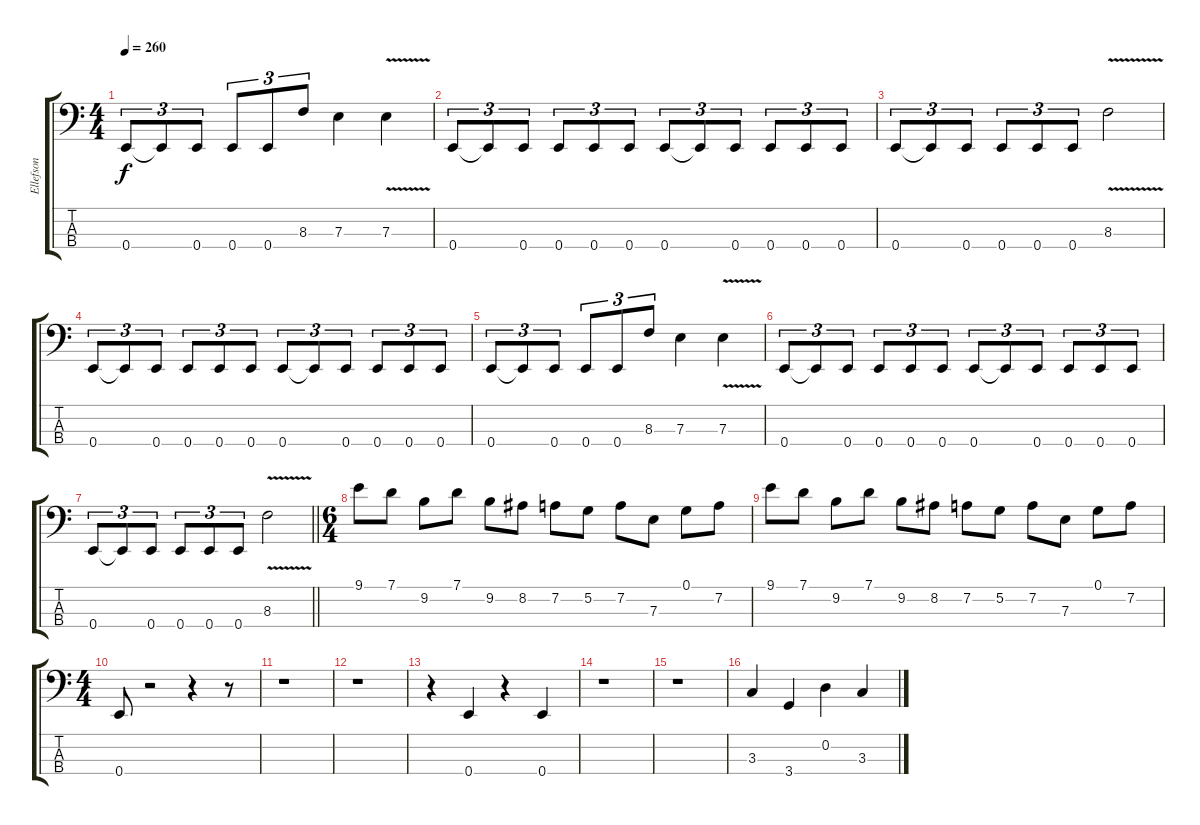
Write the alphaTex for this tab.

\track ("Ellefson" "Ellefson") {instrument electricbasspick}
\staff {score tabs}
\tuning (G2 D2 A1 E1) {hide}
\ts (4 4)
\tempo 260
\clef f4
\ks c
0.4.8{tu (3 2) dy f} 0.4{t}.8{tu (3 2)} 0.4.8{tu (3 2)} 0.4.8{tu (3 2)} 0.4.8{tu (3 2)} 8.3.8{tu (3 2)} 7.3.4 7.3{v}.4 |
0.4.8{tu (3 2)} 0.4{t}.8{tu (3 2)} 0.4.8{tu (3 2)} 0.4.8{tu (3 2)} 0.4.8{tu (3 2)} 0.4.8{tu (3 2)} 0.4.8{tu (3 2)} 0.4{t}.8{tu (3 2)} 0.4.8{tu (3 2)} 0.4.8{tu (3 2)} 0.4.8{tu (3 2)} 0.4.8{tu (3 2)} |
0.4.8{tu (3 2)} 0.4{t}.8{tu (3 2)} 0.4.8{tu (3 2)} 0.4.8{tu (3 2)} 0.4.8{tu (3 2)} 0.4.8{tu (3 2)} 8.3{v}.2 |
0.4.8{tu (3 2)} 0.4{t}.8{tu (3 2)} 0.4.8{tu (3 2)} 0.4.8{tu (3 2)} 0.4.8{tu (3 2)} 0.4.8{tu (3 2)} 0.4.8{tu (3 2)} 0.4{t}.8{tu (3 2)} 0.4.8{tu (3 2)} 0.4.8{tu (3 2)} 0.4.8{tu (3 2)} 0.4.8{tu (3 2)} |
0.4.8{tu (3 2)} 0.4{t}.8{tu (3 2)} 0.4.8{tu (3 2)} 0.4.8{tu (3 2)} 0.4.8{tu (3 2)} 8.3.8{tu (3 2)} 7.3.4 7.3{v}.4 |
0.4.8{tu (3 2)} 0.4{t}.8{tu (3 2)} 0.4.8{tu (3 2)} 0.4.8{tu (3 2)} 0.4.8{tu (3 2)} 0.4.8{tu (3 2)} 0.4.8{tu (3 2)} 0.4{t}.8{tu (3 2)} 0.4.8{tu (3 2)} 0.4.8{tu (3 2)} 0.4.8{tu (3 2)} 0.4.8{tu (3 2)} |
\barLineRight lightlight
0.4.8{tu (3 2)} 0.4{t}.8{tu (3 2)} 0.4.8{tu (3 2)} 0.4.8{tu (3 2)} 0.4.8{tu (3 2)} 0.4.8{tu (3 2)} 8.3{v}.2 |
\ts (6 4)
9.1.8 7.1.8 9.2.8 7.1.8 9.2.8 8.2.8 7.2.8 5.2.8 7.2.8 7.3.8 0.1.8 7.2.8 |
9.1.8 7.1.8 9.2.8 7.1.8 9.2.8 8.2.8 7.2.8 5.2.8 7.2.8 7.3.8 0.1.8 7.2.8 |
\ts (4 4)
0.4.8 r.2 r.4 r.8 |
r.1 |
r.1 |
r.4 0.4.4 r.4 0.4.4 |
r.1 |
r.1 |
3.3.4 3.4.4 0.2.4 3.3.4
